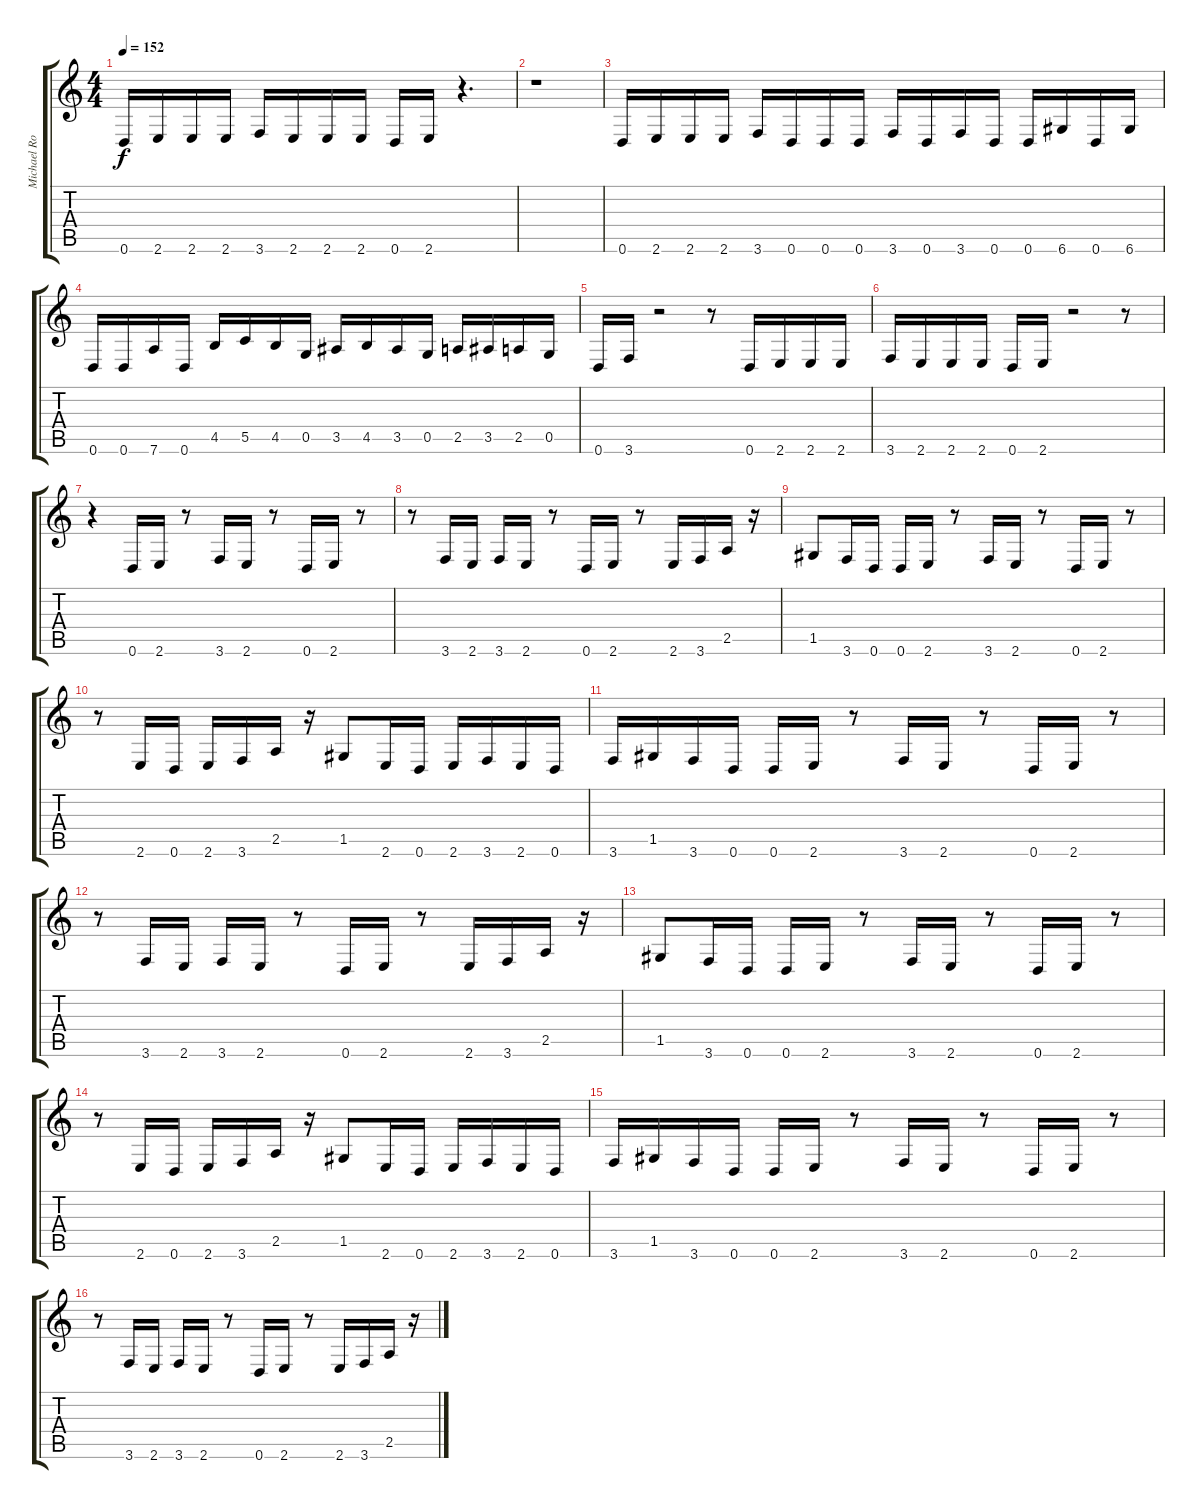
\track ("Michael Romeo" "Michael Ro") {instrument distortionguitar}
\staff {score tabs}
\tuning (D4 A3 F3 C3 G2 D2) {hide}
\ts (4 4)
\tempo 152
\clef g2
\ks c
0.6.16{dy f instrument distortionguitar} 2.6.16 2.6.16 2.6.16 3.6.16 2.6.16 2.6.16 2.6.16 0.6.16 2.6.16 r.4{d} |
r.1 |
0.6.16 2.6.16 2.6.16 2.6.16 3.6.16 0.6.16 0.6.16 0.6.16 3.6.16 0.6.16 3.6.16 0.6.16 0.6.16 6.6.16 0.6.16 6.6.16 |
0.6.16 0.6.16 7.6.16 0.6.16 4.5.16 5.5.16 4.5.16 0.5.16 3.5.16 4.5.16 3.5.16 0.5.16 2.5.16 3.5.16 2.5.16 0.5.16 |
0.6.16 3.6.16 r.2 r.8 0.6.16 2.6.16 2.6.16 2.6.16 |
3.6.16 2.6.16 2.6.16 2.6.16 0.6.16 2.6.16 r.2 r.8 |
r.4 0.6.16 2.6.16 r.8 3.6.16 2.6.16 r.8 0.6.16 2.6.16 r.8 |
r.8 3.6.16 2.6.16 3.6.16 2.6.16 r.8 0.6.16 2.6.16 r.8 2.6.16 3.6.16 2.5.16 r.16 |
1.5.8 3.6.16 0.6.16 0.6.16 2.6.16 r.8 3.6.16 2.6.16 r.8 0.6.16 2.6.16 r.8 |
r.8 2.6.16 0.6.16 2.6.16 3.6.16 2.5.16 r.16 1.5.8 2.6.16 0.6.16 2.6.16 3.6.16 2.6.16 0.6.16 |
3.6.16 1.5.16 3.6.16 0.6.16 0.6.16 2.6.16 r.8 3.6.16 2.6.16 r.8 0.6.16 2.6.16 r.8 |
r.8 3.6.16 2.6.16 3.6.16 2.6.16 r.8 0.6.16 2.6.16 r.8 2.6.16 3.6.16 2.5.16 r.16 |
1.5.8 3.6.16 0.6.16 0.6.16 2.6.16 r.8 3.6.16 2.6.16 r.8 0.6.16 2.6.16 r.8 |
r.8 2.6.16 0.6.16 2.6.16 3.6.16 2.5.16 r.16 1.5.8 2.6.16 0.6.16 2.6.16 3.6.16 2.6.16 0.6.16 |
3.6.16 1.5.16 3.6.16 0.6.16 0.6.16 2.6.16 r.8 3.6.16 2.6.16 r.8 0.6.16 2.6.16 r.8 |
r.8 3.6.16 2.6.16 3.6.16 2.6.16 r.8 0.6.16 2.6.16 r.8 2.6.16 3.6.16 2.5.16 r.16
